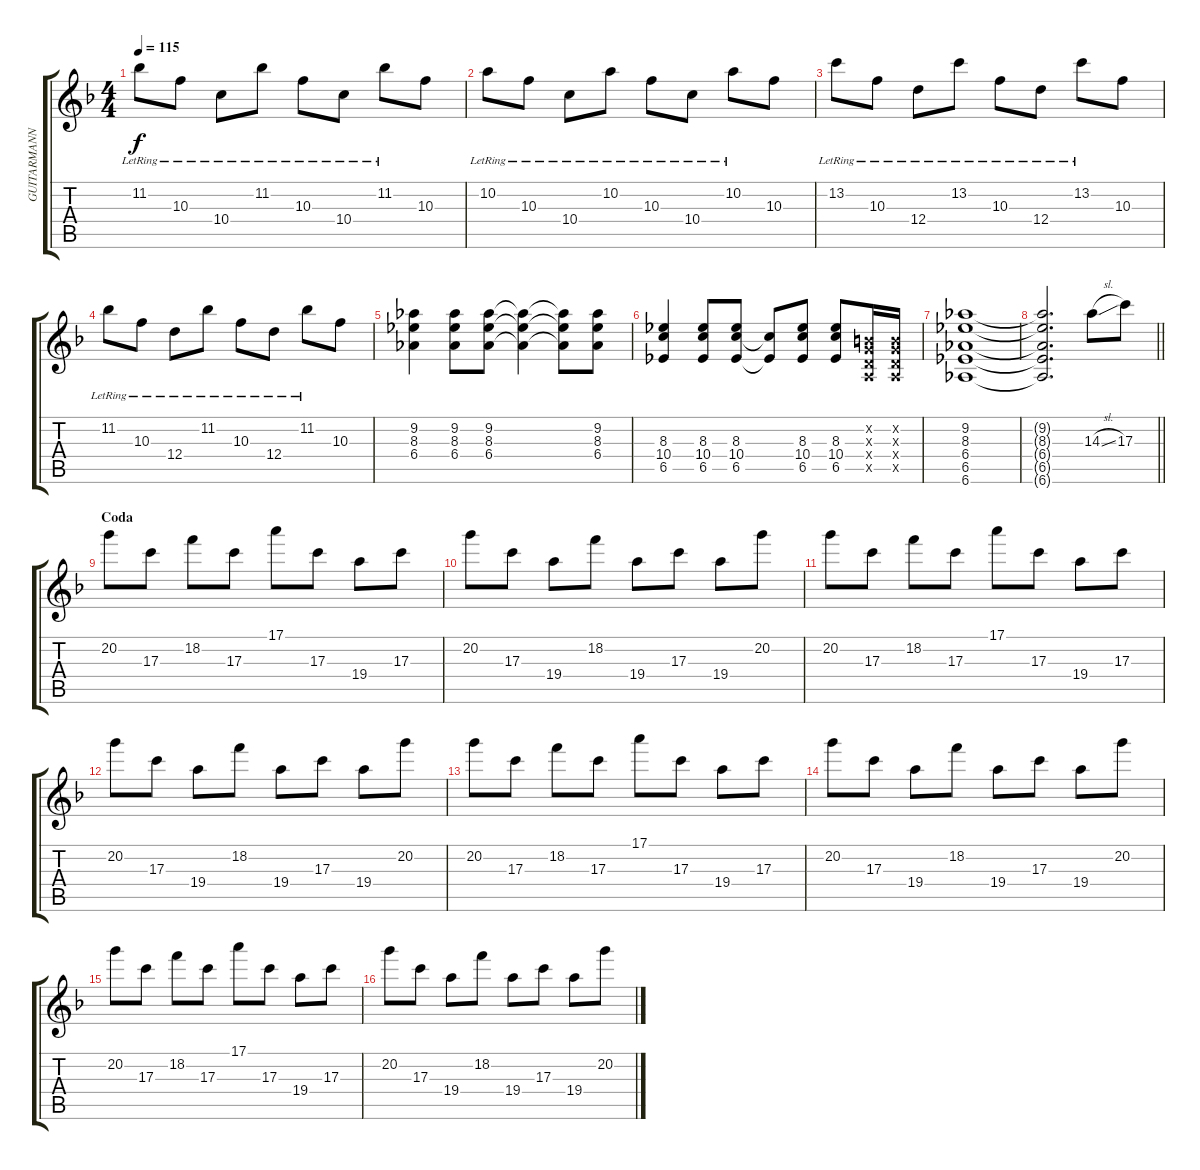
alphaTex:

\track ("GUITARMANN" "GUITARMANN") {instrument electricguitarclean}
\staff {score tabs}
\tuning (E4 B3 G3 D3 A2 D2) {hide}
\ts (4 4)
\tempo 115
\clef g2
\ks f
11.2{lr}.8{dy f} 10.3{lr}.8 10.4{lr}.8 11.2{lr}.8 10.3{lr}.8 10.4{lr}.8 11.2{lr}.8 10.3.8 |
10.2{lr}.8 10.3{lr}.8 10.4{lr}.8 10.2{lr}.8 10.3{lr}.8 10.4{lr}.8 10.2{lr}.8 10.3.8 |
13.2{lr}.8 10.3{lr}.8 12.4{lr}.8 13.2{lr}.8 10.3{lr}.8 12.4{lr}.8 13.2{lr}.8 10.3.8 |
11.2{lr}.8 10.3{lr}.8 12.4{lr}.8 11.2{lr}.8 10.3{lr}.8 12.4{lr}.8 11.2{lr}.8 10.3.8 |
(9.2 8.3 6.4).4 (9.2 8.3 6.4).8 (9.2 8.3 6.4).8 (9.2{t} 8.3{t} 6.4{t}).4 (9.2{t} 8.3{t} 6.4{t}).8 (9.2 8.3 6.4).8 |
(8.3 10.4 6.5).4 (8.3 10.4 6.5).8 (8.3 10.4 6.5).8 (10.4{t} 6.5{t}).8 (8.3 10.4 6.5).8 (8.3 10.4 6.5).8 (0.2{x} 0.3{x} 0.4{x} 0.5{x}).16 (0.2{x} 0.3{x} 0.4{x} 0.5{x}).16 |
(9.2 8.3 6.4 6.5 6.6).1 |
\barLineRight lightlight
(9.2{t} 8.3{t} 6.4{t} 6.5{t} 6.6{t}).2{d} 14.3{sl}.8 17.3.8 |
\section ("" "Coda")
20.2.8 17.3.8 18.2.8 17.3.8 17.1.8 17.3.8 19.4.8 17.3.8 |
20.2.8 17.3.8 19.4.8 18.2.8 19.4.8 17.3.8 19.4.8 20.2.8 |
20.2.8 17.3.8 18.2.8 17.3.8 17.1.8 17.3.8 19.4.8 17.3.8 |
20.2.8 17.3.8 19.4.8 18.2.8 19.4.8 17.3.8 19.4.8 20.2.8 |
20.2.8 17.3.8 18.2.8 17.3.8 17.1.8 17.3.8 19.4.8 17.3.8 |
20.2.8 17.3.8 19.4.8 18.2.8 19.4.8 17.3.8 19.4.8 20.2.8 |
20.2.8 17.3.8 18.2.8 17.3.8 17.1.8 17.3.8 19.4.8 17.3.8 |
20.2.8 17.3.8 19.4.8 18.2.8 19.4.8 17.3.8 19.4.8 20.2.8
